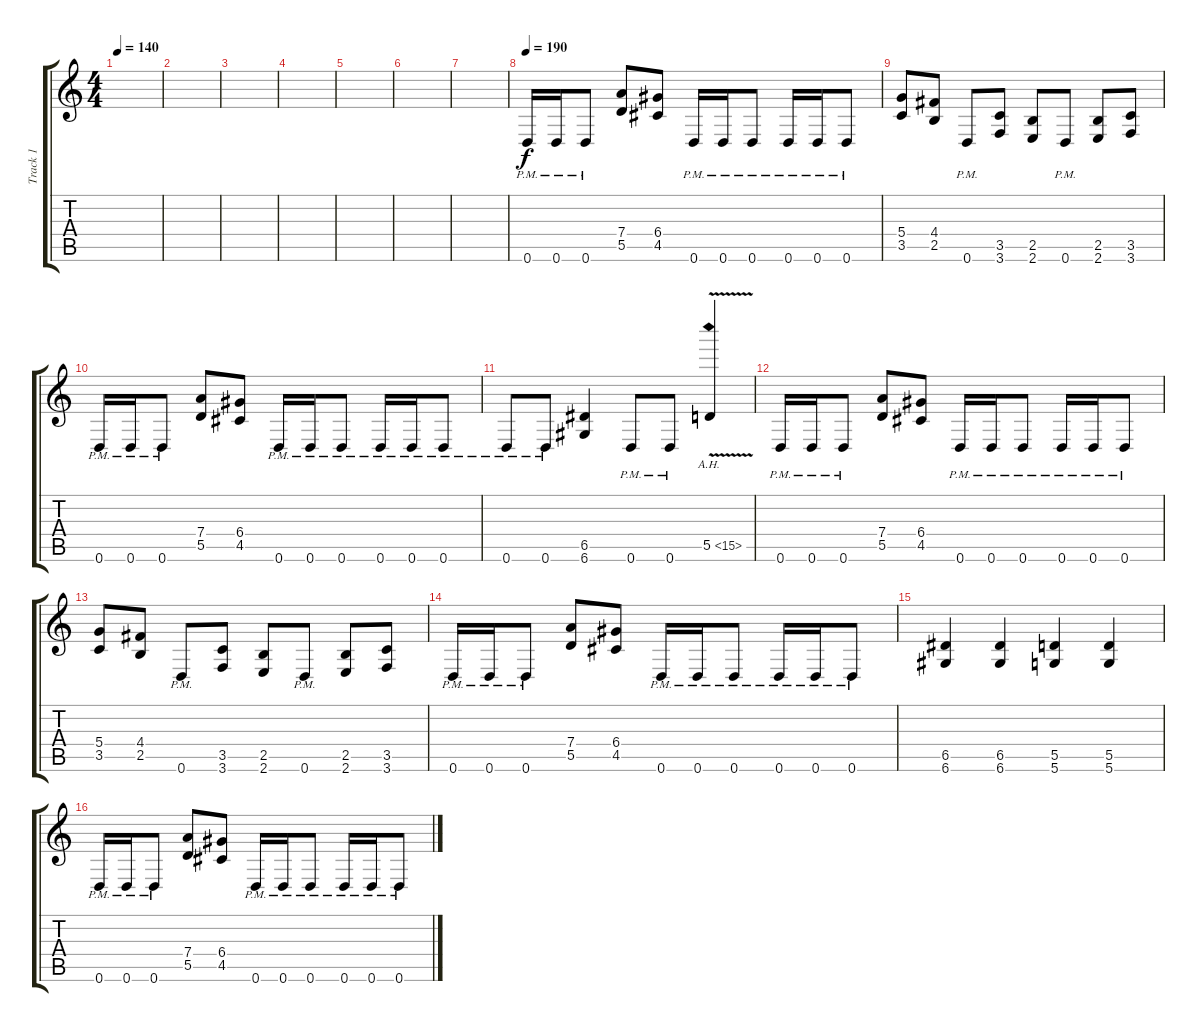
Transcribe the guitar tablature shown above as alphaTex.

\track ("Track 1" "Track 1") {instrument distortionguitar}
\staff {score tabs}
\tuning (E4 B3 G3 D3 A2 D2) {hide}
\ts (4 4)
\tempo 140
\clef g2
\ks c
|
|
|
|
|
|
|
\tempo 190
0.6{pm}.16 0.6{pm}.16 0.6{pm}.8 (7.4 5.5).8 (6.4 4.5).8 0.6{pm}.16 0.6{pm}.16 0.6{pm}.8 0.6{pm}.16 0.6{pm}.16 0.6{pm}.8 |
(5.4 3.5).8 (4.4 2.5).8 0.6{pm}.8 (3.5 3.6).8 (2.5 2.6).8 0.6{pm}.8 (2.5 2.6).8 (3.5 3.6).8 |
0.6{pm}.16 0.6{pm}.16 0.6{pm}.8 (7.4 5.5).8 (6.4 4.5).8 0.6{pm}.16 0.6{pm}.16 0.6{pm}.8 0.6{pm}.16 0.6{pm}.16 0.6{pm}.8 |
0.6{pm}.8 0.6{pm}.8 (6.5 6.6).4 0.6{pm}.8 0.6{pm}.8 5.5{ah 10 v}.4 |
0.6{pm}.16 0.6{pm}.16 0.6{pm}.8 (7.4 5.5).8 (6.4 4.5).8 0.6{pm}.16 0.6{pm}.16 0.6{pm}.8 0.6{pm}.16 0.6{pm}.16 0.6{pm}.8 |
(5.4 3.5).8 (4.4 2.5).8 0.6{pm}.8 (3.5 3.6).8 (2.5 2.6).8 0.6{pm}.8 (2.5 2.6).8 (3.5 3.6).8 |
0.6{pm}.16 0.6{pm}.16 0.6{pm}.8 (7.4 5.5).8 (6.4 4.5).8 0.6{pm}.16 0.6{pm}.16 0.6{pm}.8 0.6{pm}.16 0.6{pm}.16 0.6{pm}.8 |
(6.5 6.6).4 (6.5 6.6).4 (5.5 5.6).4 (5.5 5.6).4 |
0.6{pm}.16 0.6{pm}.16 0.6{pm}.8 (7.4 5.5).8 (6.4 4.5).8 0.6{pm}.16 0.6{pm}.16 0.6{pm}.8 0.6{pm}.16 0.6{pm}.16 0.6{pm}.8
